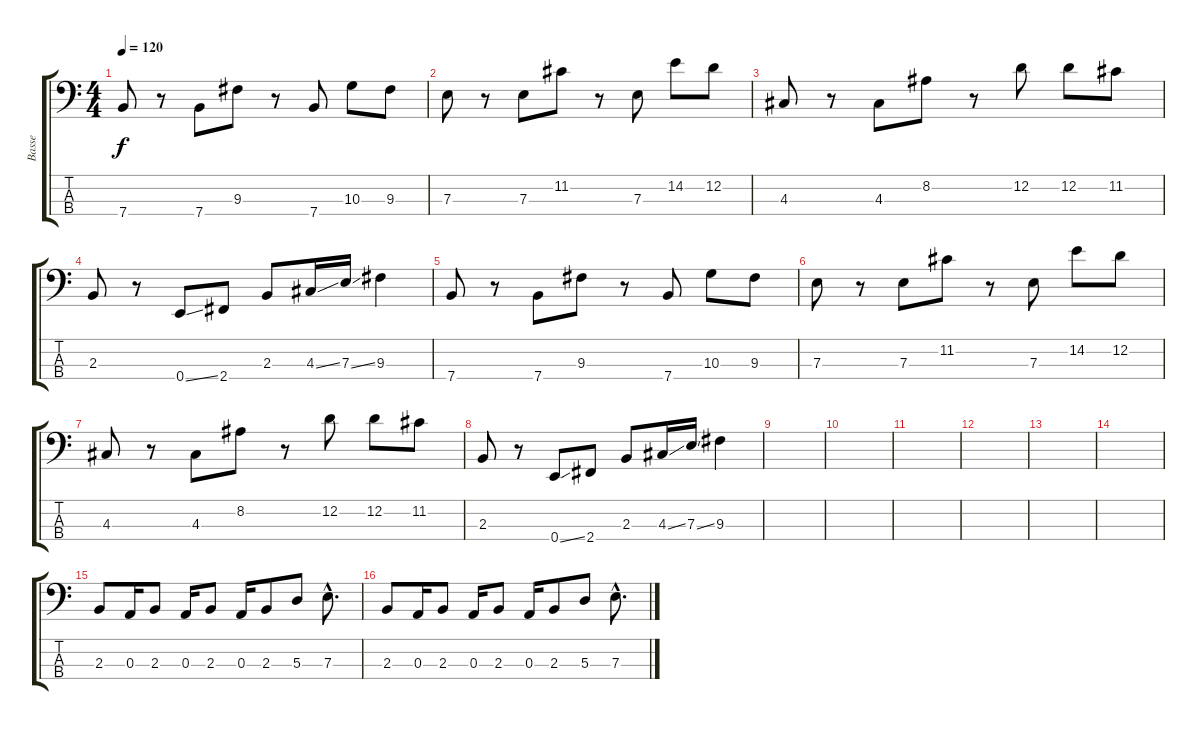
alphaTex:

\track ("Basse" "Basse") {instrument fretlessbass}
\staff {score tabs}
\tuning (G2 D2 A1 E1) {hide}
\ts (4 4)
\tempo 120
\clef f4
\ks c
7.4.8{dy f} r.8 7.4.8 9.3.8 r.8 7.4.8 10.3.8 9.3.8 |
7.3.8 r.8 7.3.8 11.2.8 r.8 7.3.8 14.2.8 12.2.8 |
4.3.8 r.8 4.3.8 8.2.8 r.8 12.2.8 12.2.8 11.2.8 |
2.3.8 r.8 0.4{ss}.8 2.4.8 2.3.8 4.3{ss}.16 7.3{ss}.16 9.3.4 |
7.4.8 r.8 7.4.8 9.3.8 r.8 7.4.8 10.3.8 9.3.8 |
7.3.8 r.8 7.3.8 11.2.8 r.8 7.3.8 14.2.8 12.2.8 |
4.3.8 r.8 4.3.8 8.2.8 r.8 12.2.8 12.2.8 11.2.8 |
2.3.8 r.8 0.4{ss}.8 2.4.8 2.3.8 4.3{ss}.16 7.3{ss}.16 9.3.4 |
|
|
|
|
|
|
2.3.8{instrument electricbasspick} 0.3.16 2.3.8 0.3.16 2.3.8 0.3.16 2.3.8 5.3.8 7.3{hac}.8{d} |
2.3.8 0.3.16 2.3.8 0.3.16 2.3.8 0.3.16 2.3.8 5.3.8 7.3{hac}.8{d}
